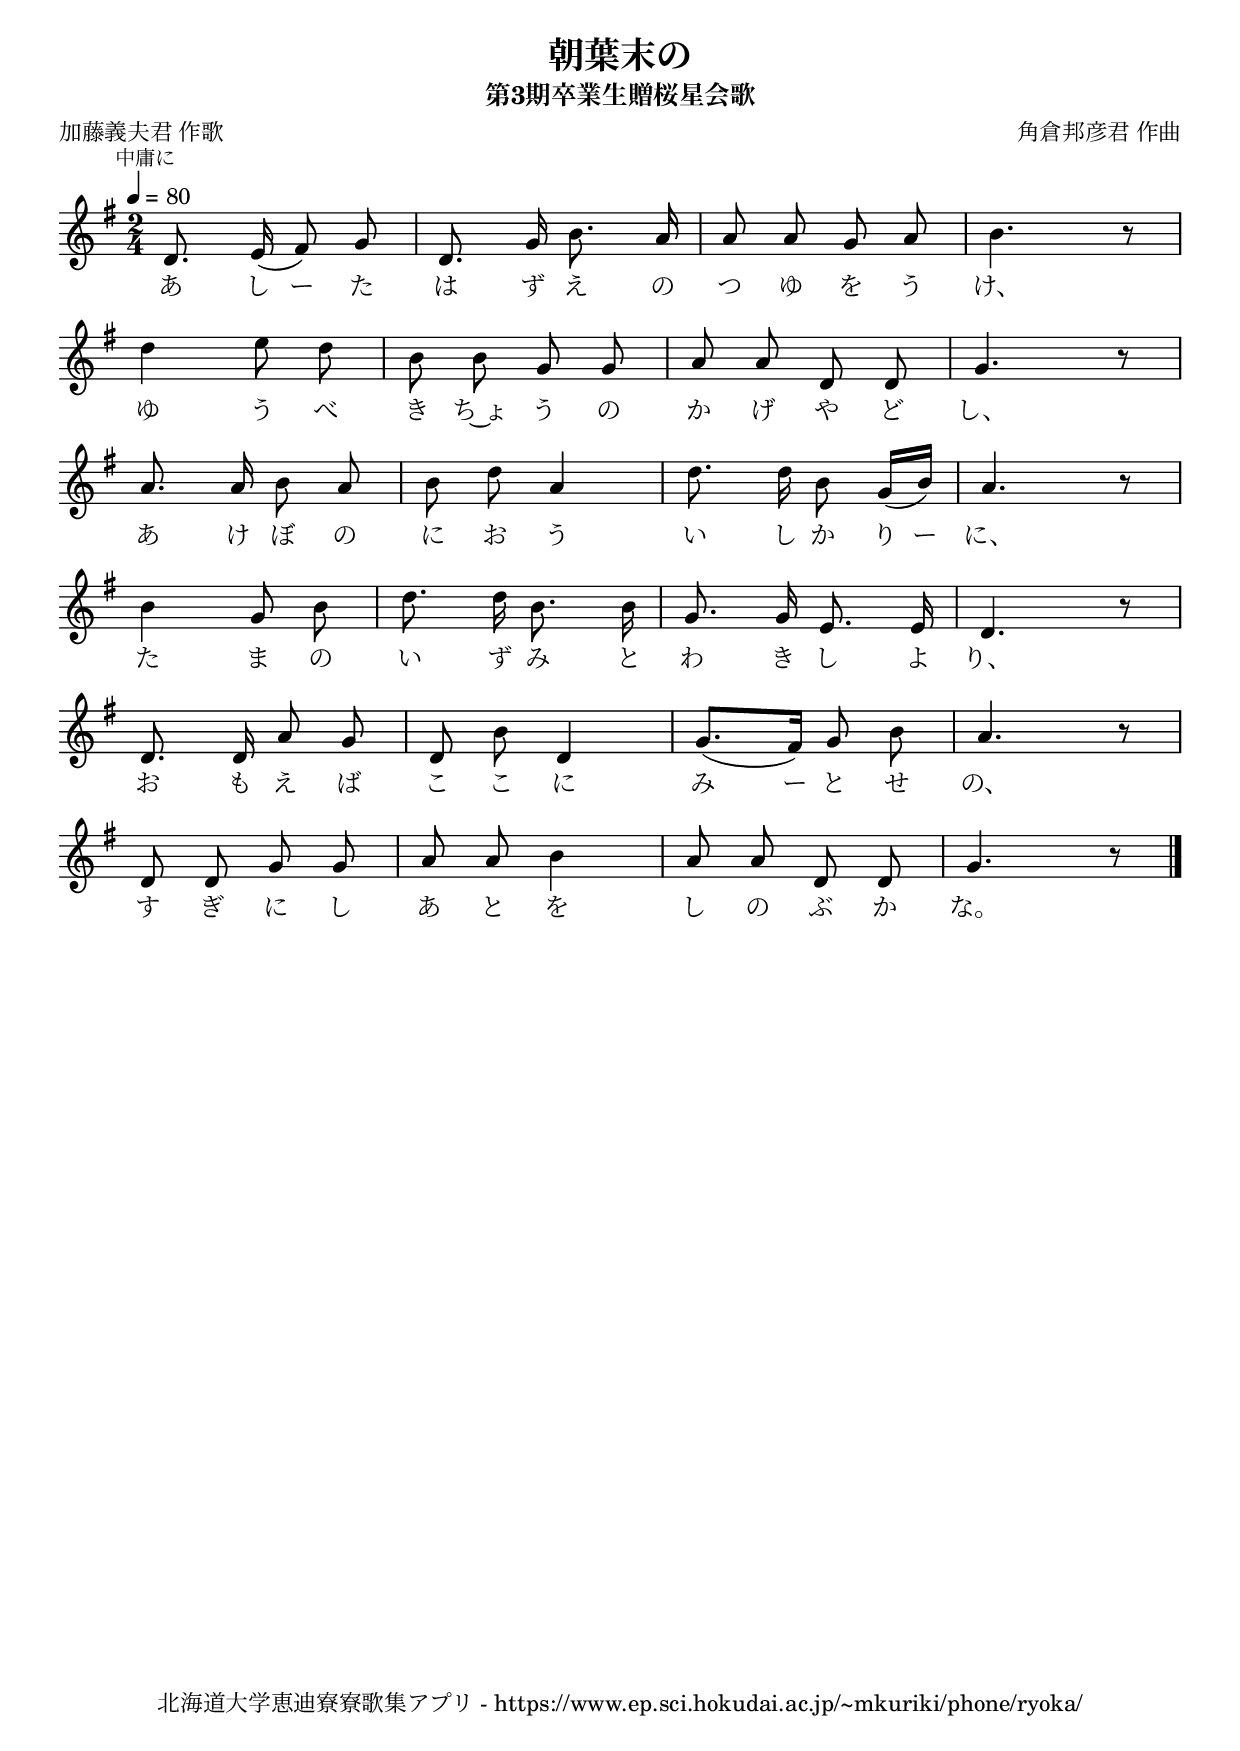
\version "2.18.2"

\paper {indent = 0}

\header {
  title = "朝葉末の"
  subtitle = "第3期卒業生贈桜星会歌"
  composer = "角倉邦彦君 作曲"
  poet = "加藤義夫君 作歌"
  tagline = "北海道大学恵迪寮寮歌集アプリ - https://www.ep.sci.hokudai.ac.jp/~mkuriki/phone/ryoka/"
}


melody = \relative c'{
  \tempo 4 = 80
  \autoBeamOff
  \numericTimeSignature
  \override BreathingSign.text = \markup { \musicglyph #"scripts.upedaltoe" } % ブレスの記号指定
  \key g \major
  \time 2/4
  \set melismaBusyProperties = #'()
  \mark \markup \small "中庸に"
  d8. e16 ( fis8 ) g8 |
  d8. g16 b8. a16 |
  a8 a8 g8 a8 |
  b4. r8 | \break
  d4 e8 d8 |
  b8 b8 g8 g8 |
  a8 a8 d,8 d8 |
  g4. r8 | \break
  a8. a16 b8 a8 |
  b8 d8 a4 |
  d8. d16 b8 g16 ([ b16 )] |
  a4. r8 | \break
  b4 g8 b8 |
  d8. d16 b8. b16 |
  g8. g16 e8. e16 |
  d4. r8 | \break
  d8. d16 a'8 g8 |
  d8 b'8 d,4 |
  g8. ([ fis16 )] g8 b8 |
  a4. r8 | \break
  d,8 d8 g8 g8 |
  a8 a8 b4 |
  a8 a8 d,8 d8 |
  g4. r8
  \bar "|."
}

text = \lyricmode {
  あ し ー た は ず え の つ ゆ を う け、
  ゆ う べ き ち~ょ う の か げ や ど し、
  あ け ぼ の に お う い し か り ー に、
  た ま の い ず み と わ き し よ り、
  お も え ば こ こ に み ー と せ の、
  す ぎ に し あ と を し の ぶ か な。
}

harmony = \chordmode {
}

\score {
  <<
    % メロディーライン
    \new Voice = "one"{\melody}
    % 歌詞
    \new Lyrics \lyricsto "one" \text
    % 太鼓
    % \new DrumStaff \with{
    %   \remove "Time_signature_engraver"
    %   drumStyleTable = #percussion-style
    %   \override StaffSymbol.line-count = #1
    %   \hide Stem
    % }
    % \drum
  >>
  
\midi {}
\layout {
  \context {
    \Score
    \remove "Bar_number_engraver"
  }
}

}


